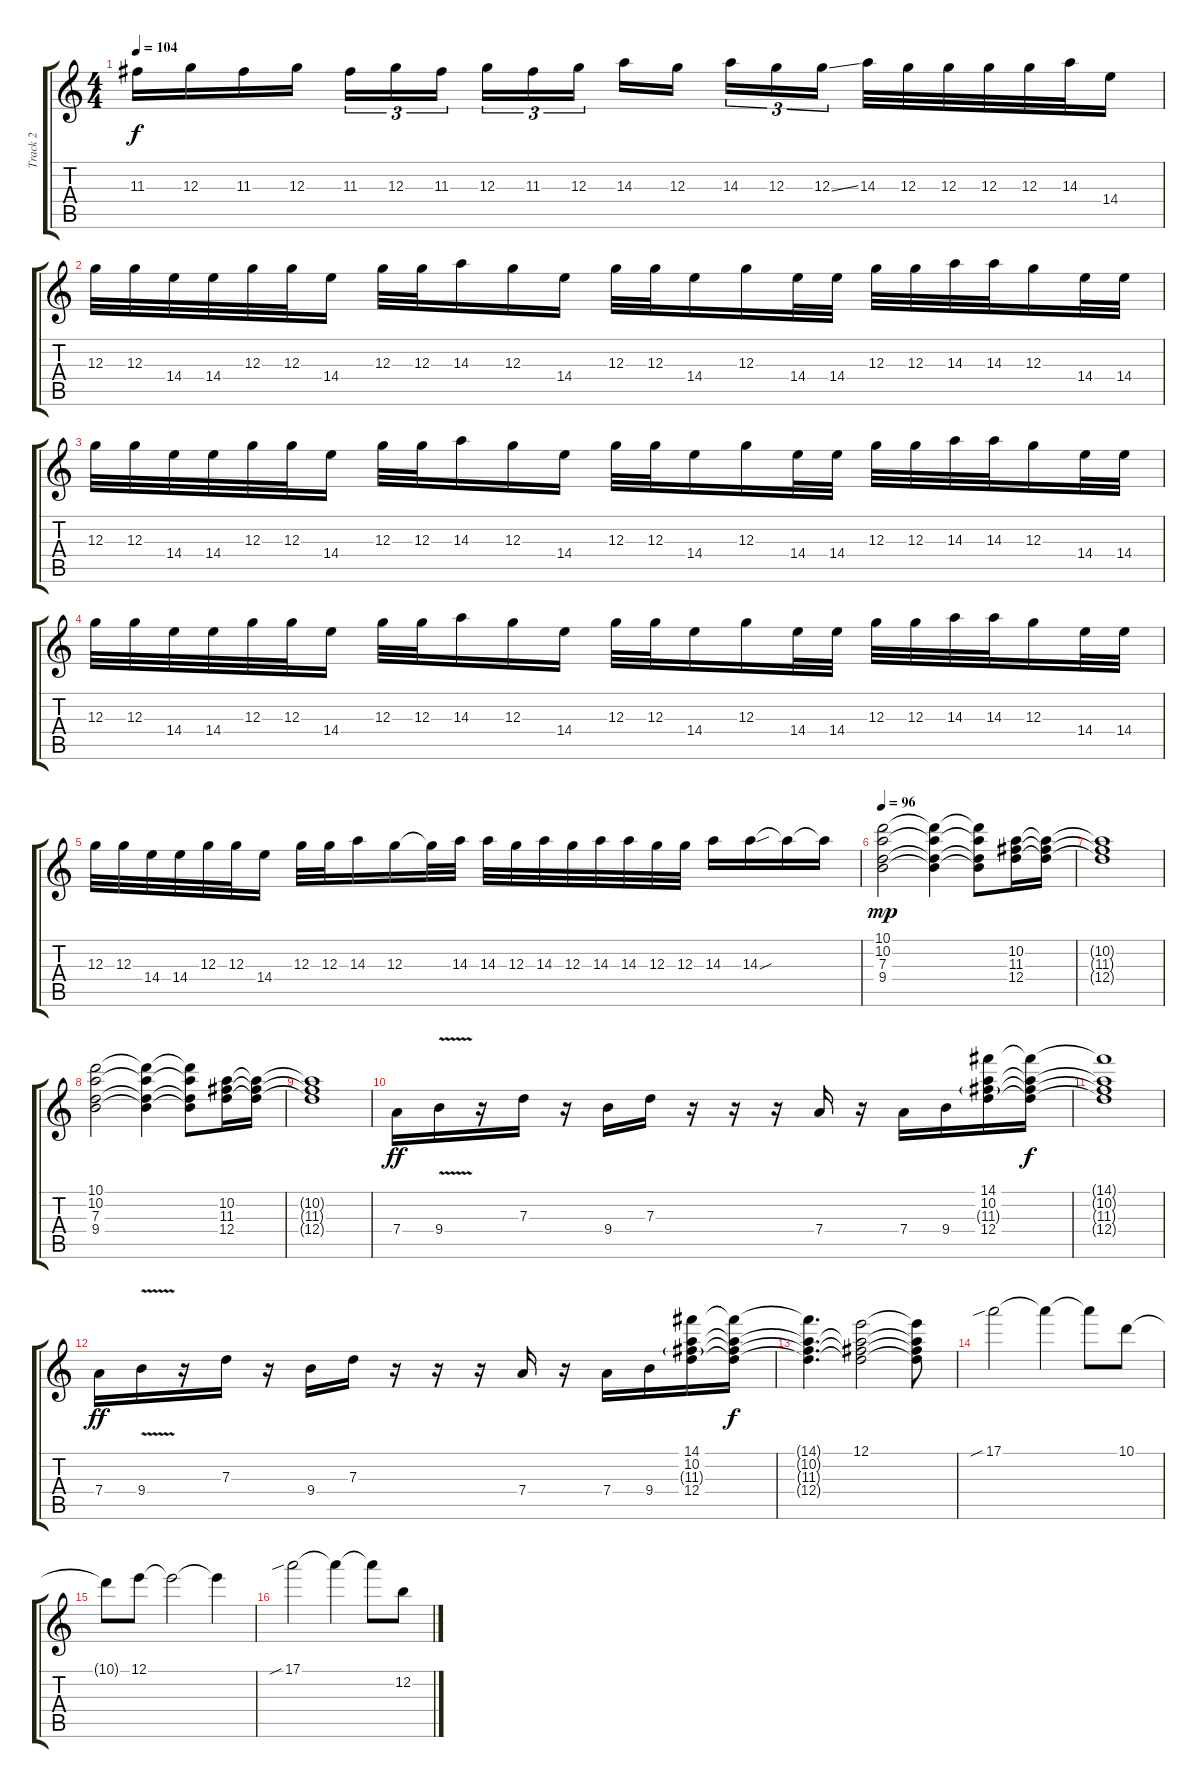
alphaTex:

\track ("Track 2" "Track 2") {instrument electricguitarjazz}
\staff {score tabs}
\tuning (E4 B3 G3 D3 A2 D2) {hide}
\ts (4 4)
\tempo 104
\clef g2
\ks c
11.3{t}.16{dy f} 12.3.16 11.3.16 12.3.16 11.3.16{tu (3 2)} 12.3.16{tu (3 2)} 11.3.16{tu (3 2) beam splitsecondary} 12.3.16{tu (3 2)} 11.3.16{tu (3 2)} 12.3.16{tu (3 2)} 14.3.16 12.3.16{beam splitsecondary} 14.3.16{tu (3 2)} 12.3.16{tu (3 2)} 12.3{ss}.16{tu (3 2)} 14.3.32 12.3.32 12.3.32 12.3.32 12.3.32 14.3.32 14.4.16 |
12.3.32 12.3.32 14.4.32 14.4.32 12.3.32 12.3.32 14.4.16 12.3.32 12.3.32 14.3.16 12.3.16 14.4.16 12.3.32 12.3.32 14.4.16 12.3.16 14.4.32 14.4.32 12.3.32 12.3.32 14.3.32 14.3.32 12.3.16 14.4.32 14.4.32 |
12.3.32 12.3.32 14.4.32 14.4.32 12.3.32 12.3.32 14.4.16 12.3.32 12.3.32 14.3.16 12.3.16 14.4.16 12.3.32 12.3.32 14.4.16 12.3.16 14.4.32 14.4.32 12.3.32 12.3.32 14.3.32 14.3.32 12.3.16 14.4.32 14.4.32 |
12.3.32 12.3.32 14.4.32 14.4.32 12.3.32 12.3.32 14.4.16 12.3.32 12.3.32 14.3.16 12.3.16 14.4.16 12.3.32 12.3.32 14.4.16 12.3.16 14.4.32 14.4.32 12.3.32 12.3.32 14.3.32 14.3.32 12.3.16 14.4.32 14.4.32 |
12.3.32 12.3.32 14.4.32 14.4.32 12.3.32 12.3.32 14.4.16 12.3.32 12.3.32 14.3.16 12.3.16 12.3{t}.32 14.3.32 14.3.32 12.3.32 14.3.32 12.3.32 14.3.32 14.3.32 12.3.32 12.3.32 14.3.16 14.3{sou}.16 14.3{t}.16 14.3{t}.16 |
\tempo 96
(10.1 10.2 7.3 9.4).2{dy mp instrument electricguitarjazz} (10.1{t} 10.2{t} 7.3{t} 9.4{t}).4 (10.1{t} 10.2{t} 7.3{t} 9.4{t}).8 (10.2 11.3 12.4).16 (10.2{t} 11.3{t} 12.4{t}).16 |
(10.2{t} 11.3{t} 12.4{t}).1 |
(10.1 10.2 7.3 9.4).2 (10.1{t} 10.2{t} 7.3{t} 9.4{t}).4 (10.1{t} 10.2{t} 7.3{t} 9.4{t}).8 (10.2 11.3 12.4).16 (10.2{t} 11.3{t} 12.4{t}).16 |
(10.2{t} 11.3{t} 12.4{t}).1 |
7.4.16{dy ff} 9.4{v}.16 r.16 7.3.16 r.16 9.4.16 7.3.16 r.16 r.16 r.16 7.4.16 r.16 7.4.16 9.4.16 (14.1 10.2 11.3{g} 12.4).16 (14.1{t} 10.2{t} 11.3{t} 12.4{t}).16{dy f} |
(14.1{t} 10.2{t} 11.3{t} 12.4{t}).1 |
7.4.16{dy ff} 9.4{v}.16 r.16 7.3.16 r.16 9.4.16 7.3.16 r.16 r.16 r.16 7.4.16 r.16 7.4.16 9.4.16 (14.1 10.2 11.3{g} 12.4).16 (14.1{t} 10.2{t} 11.3{t} 12.4{t}).16{dy f} |
(14.1{t} 10.2{t} 11.3{t} 12.4{t}).4{d} (12.1 10.2{t} 11.3{t} 12.4{t}).2 (12.1{t} 10.2{t} 11.3{t} 12.4{t}).8 |
17.1{sib}.2 17.1{t}.4 17.1{t}.8 10.1.8 |
10.1{t}.8 12.1.8 12.1{t}.2 12.1{t}.4 |
17.1{sib}.2 17.1{t}.4 17.1{t}.8 12.2.8
